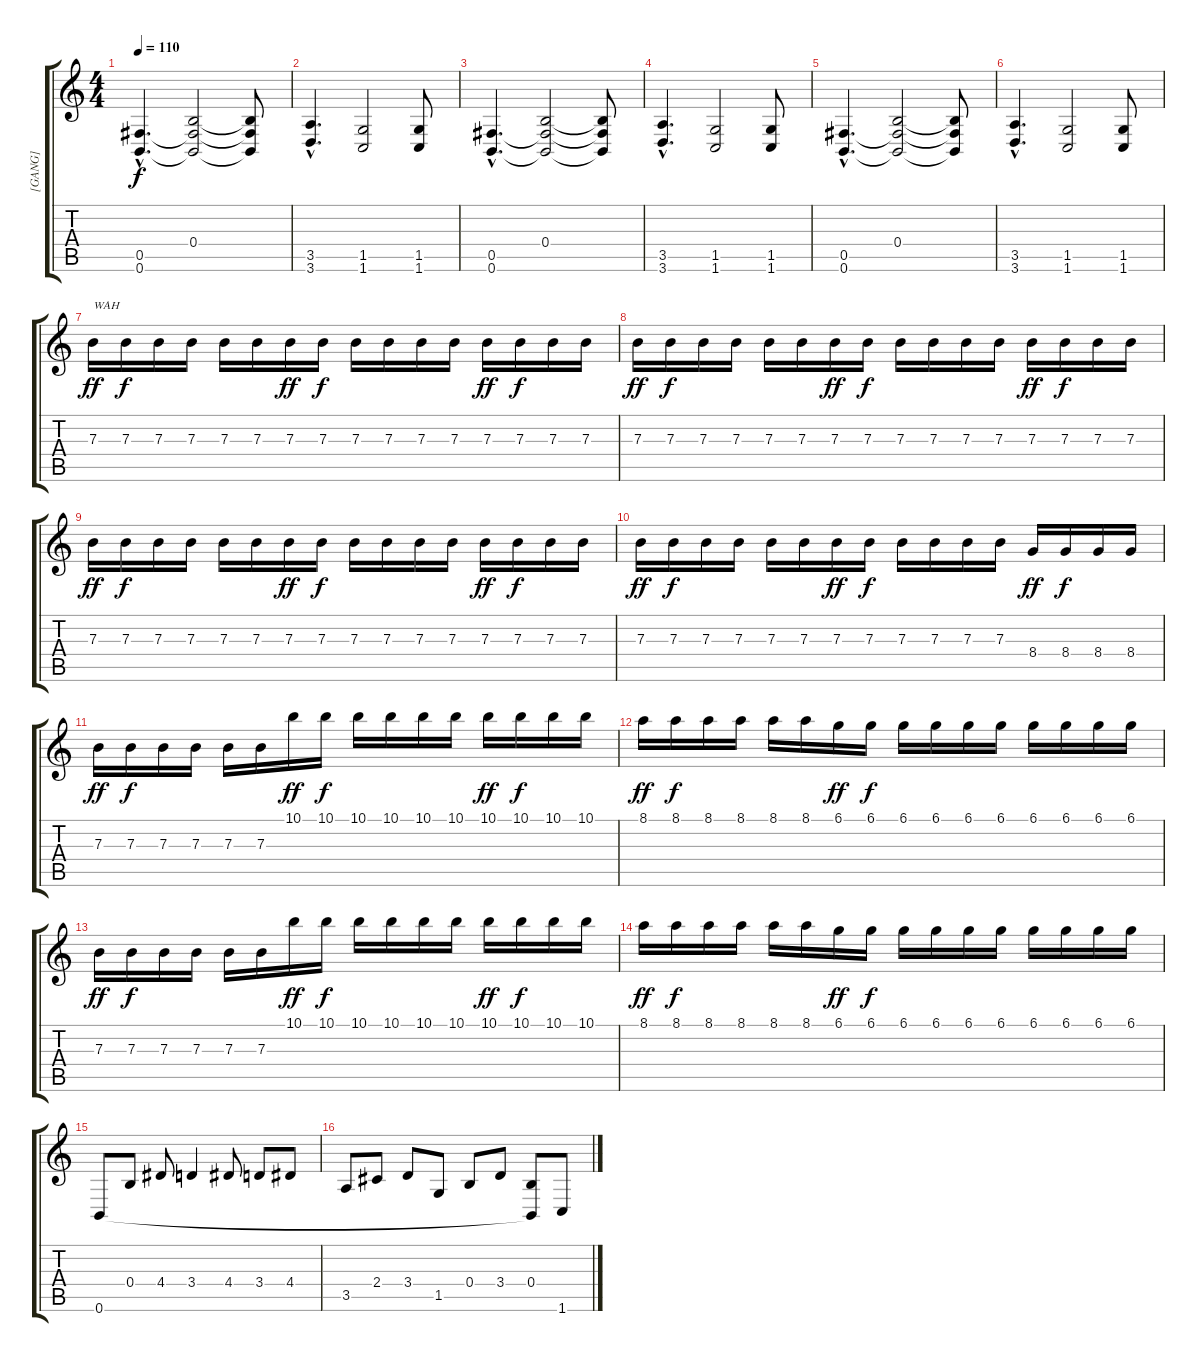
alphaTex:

\track ("[GANG]" "[GANG]") {instrument distortionguitar}
\staff {score tabs}
\tuning (Db4 Ab3 E3 B2 Gb2 B1) {hide}
\ts (4 4)
\tempo 110
\clef g2
\ks c
(0.5{hac} 0.6{hac}).4{d dy f} (0.4 0.5{t} 0.6{t}).2 (0.4{t} 0.5{t} 0.6{t}).8 |
(3.5{hac} 3.6{hac}).4{d} (1.5 1.6).2 (1.5 1.6).8 |
(0.5{hac} 0.6{hac}).4{d} (0.4 0.5{t} 0.6{t}).2 (0.4{t} 0.5{t} 0.6{t}).8 |
(3.5{hac} 3.6{hac}).4{d} (1.5 1.6).2 (1.5 1.6).8 |
(0.5{hac} 0.6{hac}).4{d} (0.4 0.5{t} 0.6{t}).2 (0.4{t} 0.5{t} 0.6{t}).8 |
(3.5{hac} 3.6{hac}).4{d} (1.5 1.6).2 (1.5 1.6).8 |
7.3.16{txt "WAH" dy ff} 7.3.16{dy f} 7.3.16 7.3.16 7.3.16 7.3.16 7.3.16{dy ff} 7.3.16{dy f} 7.3.16 7.3.16 7.3.16 7.3.16 7.3.16{dy ff} 7.3.16{dy f} 7.3.16 7.3.16 |
7.3.16{dy ff} 7.3.16{dy f} 7.3.16 7.3.16 7.3.16 7.3.16 7.3.16{dy ff} 7.3.16{dy f} 7.3.16 7.3.16 7.3.16 7.3.16 7.3.16{dy ff} 7.3.16{dy f} 7.3.16 7.3.16 |
7.3.16{dy ff} 7.3.16{dy f} 7.3.16 7.3.16 7.3.16 7.3.16 7.3.16{dy ff} 7.3.16{dy f} 7.3.16 7.3.16 7.3.16 7.3.16 7.3.16{dy ff} 7.3.16{dy f} 7.3.16 7.3.16 |
7.3.16{dy ff} 7.3.16{dy f} 7.3.16 7.3.16 7.3.16 7.3.16 7.3.16{dy ff} 7.3.16{dy f} 7.3.16 7.3.16 7.3.16 7.3.16 8.4.16{dy ff} 8.4.16{dy f} 8.4.16 8.4.16 |
7.3.16{dy ff} 7.3.16{dy f} 7.3.16 7.3.16 7.3.16 7.3.16 10.1.16{dy ff} 10.1.16{dy f} 10.1.16 10.1.16 10.1.16 10.1.16 10.1.16{dy ff} 10.1.16{dy f} 10.1.16 10.1.16 |
8.1.16{dy ff} 8.1.16{dy f} 8.1.16 8.1.16 8.1.16 8.1.16 6.1.16{dy ff} 6.1.16{dy f} 6.1.16 6.1.16 6.1.16 6.1.16 6.1.16 6.1.16 6.1.16 6.1.16 |
7.3.16{dy ff} 7.3.16{dy f} 7.3.16 7.3.16 7.3.16 7.3.16 10.1.16{dy ff} 10.1.16{dy f} 10.1.16 10.1.16 10.1.16 10.1.16 10.1.16{dy ff} 10.1.16{dy f} 10.1.16 10.1.16 |
8.1.16{dy ff} 8.1.16{dy f} 8.1.16 8.1.16 8.1.16 8.1.16 6.1.16{dy ff} 6.1.16{dy f} 6.1.16 6.1.16 6.1.16 6.1.16 6.1.16 6.1.16 6.1.16 6.1.16 |
0.6.8{balance 8 instrument acousticguitarsteel} 0.4.8 4.4.8 3.4.4 4.4.8 3.4.8 4.4.8 |
3.5.8 2.4.8 3.4.8 1.5.8 0.4.8 3.4.8 (0.4 0.6{t}).8 1.6.8
